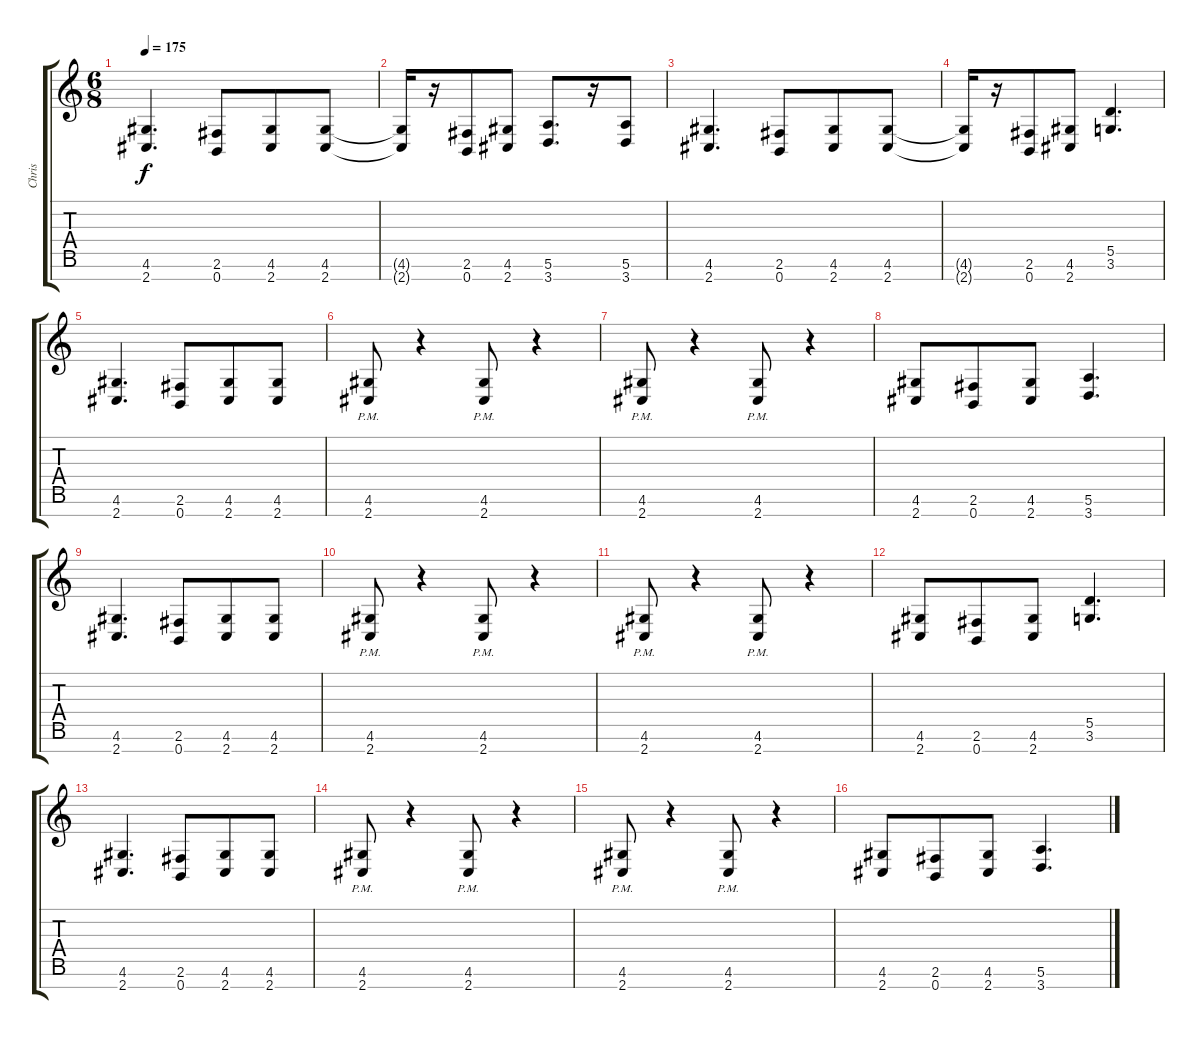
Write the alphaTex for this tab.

\track ("Chris" "Chris") {instrument overdrivenguitar}
\staff {score tabs}
\tuning (E4 B3 G3 D3 A2 E2 B1) {hide}
\ts (6 8)
\tempo 175
\clef g2
\ks c
(4.6 2.7).4{d dy f} (2.6 0.7).8 (4.6 2.7).8 (4.6 2.7).8 |
(4.6{t} 2.7{t}).16 r.16 (2.6 0.7).8 (4.6 2.7).8 (5.6 3.7).8{d} r.16 (5.6 3.7).8 |
(4.6 2.7).4{d} (2.6 0.7).8 (4.6 2.7).8 (4.6 2.7).8 |
(4.6{t} 2.7{t}).16 r.16 (2.6 0.7).8 (4.6 2.7).8 (5.5 3.6).4{d} |
(4.6 2.7).4{d} (2.6 0.7).8 (4.6 2.7).8 (4.6 2.7).8 |
(4.6 2.7{pm}).8 r.4 (4.6 2.7{pm}).8 r.4 |
(4.6 2.7{pm}).8 r.4 (4.6 2.7{pm}).8 r.4 |
(4.6 2.7).8 (2.6 0.7).8 (4.6 2.7).8 (5.6 3.7).4{d} |
(4.6 2.7).4{d} (2.6 0.7).8 (4.6 2.7).8 (4.6 2.7).8 |
(4.6 2.7{pm}).8 r.4 (4.6 2.7{pm}).8 r.4 |
(4.6 2.7{pm}).8 r.4 (4.6 2.7{pm}).8 r.4 |
(4.6 2.7).8 (2.6 0.7).8 (4.6 2.7).8 (5.5 3.6).4{d} |
(4.6 2.7).4{d} (2.6 0.7).8 (4.6 2.7).8 (4.6 2.7).8 |
(4.6 2.7{pm}).8 r.4 (4.6 2.7{pm}).8 r.4 |
(4.6 2.7{pm}).8 r.4 (4.6 2.7{pm}).8 r.4 |
(4.6 2.7).8 (2.6 0.7).8 (4.6 2.7).8 (5.6 3.7).4{d}
